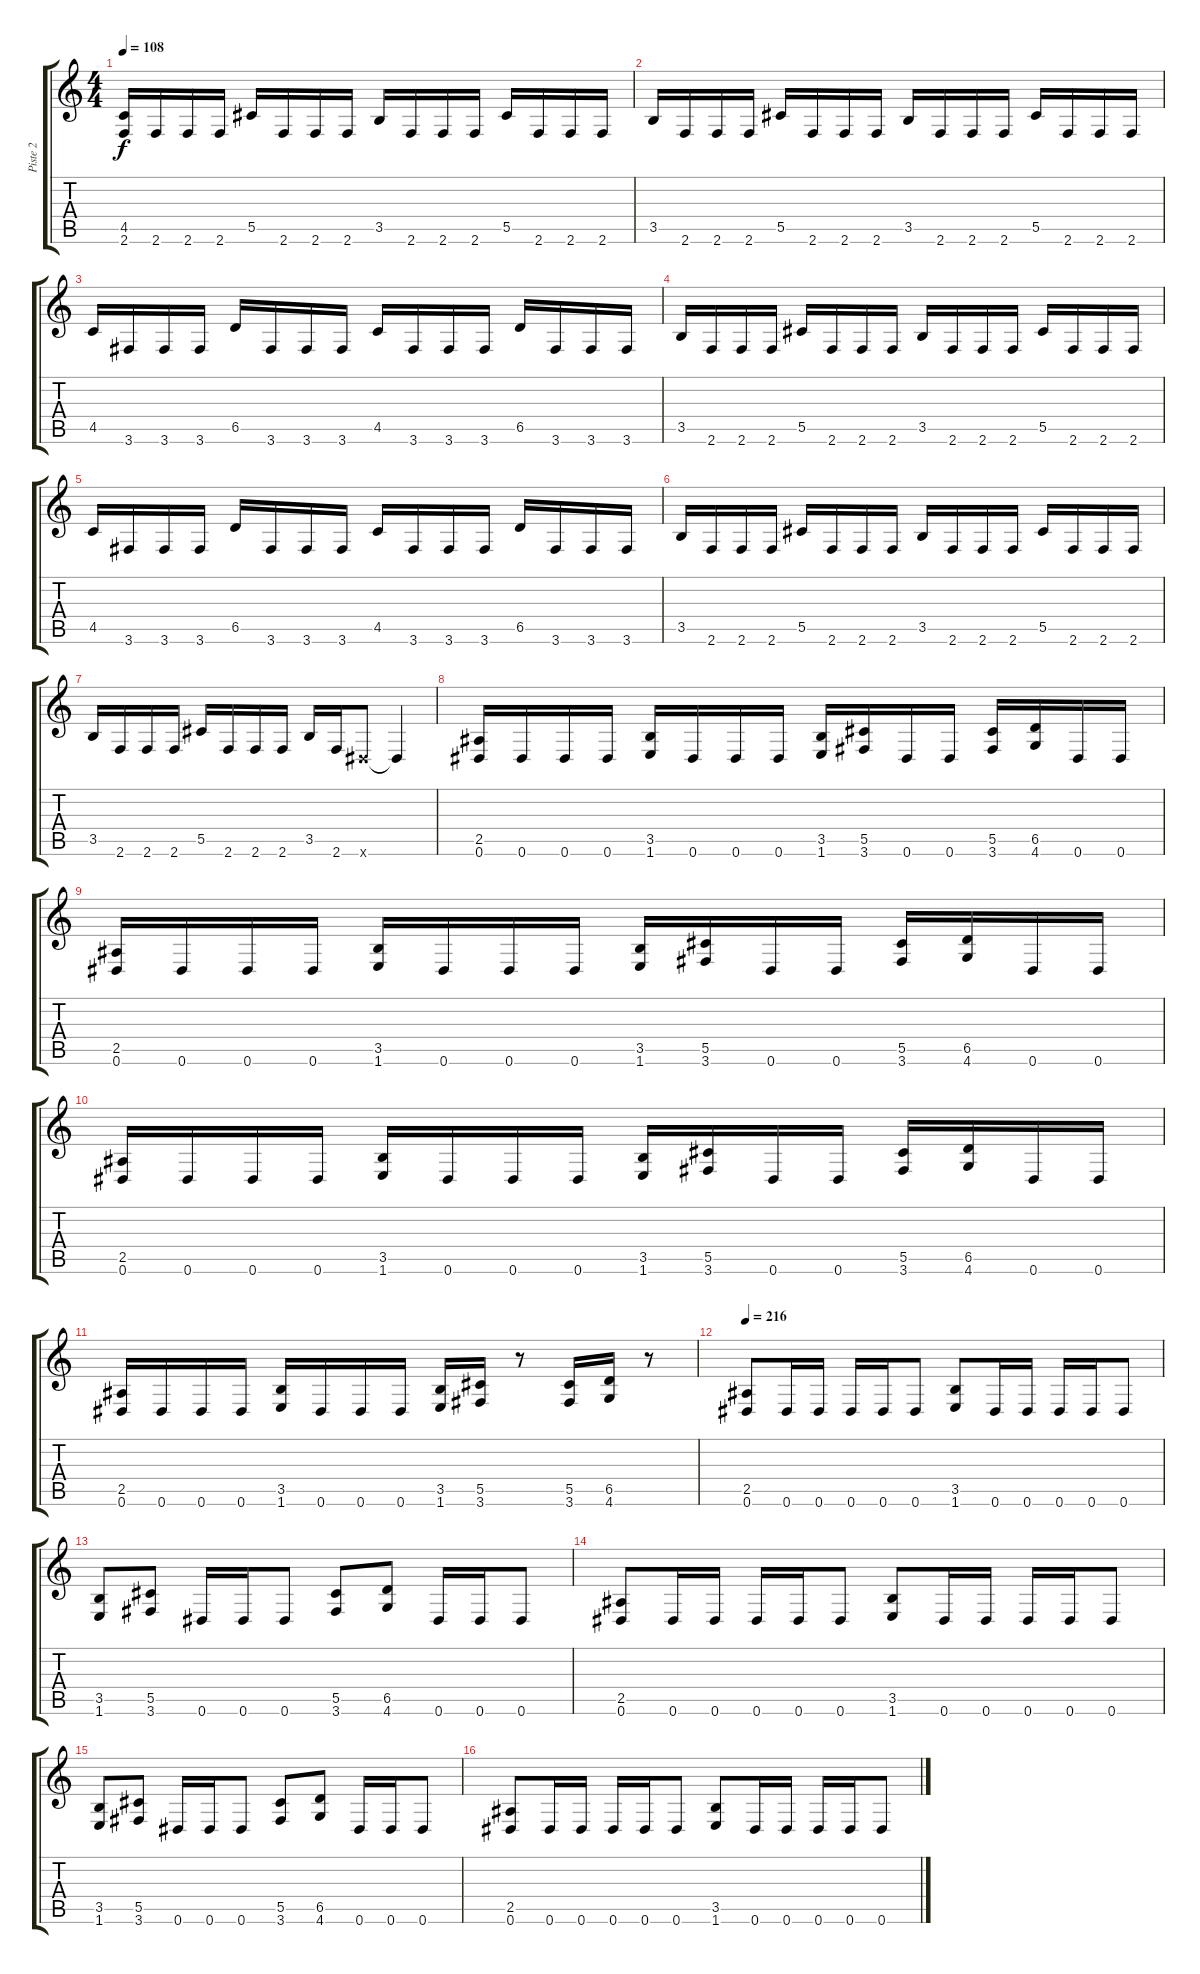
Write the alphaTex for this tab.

\track ("Piste 2" "Piste 2") {instrument distortionguitar}
\staff {score tabs}
\tuning (Eb4 Bb3 Gb3 Db3 Ab2 Eb2) {hide}
\ts (4 4)
\tempo 108
\clef g2
\ks c
(4.5 2.6).16{dy f instrument distortionguitar} 2.6.16 2.6.16 2.6.16 5.5.16 2.6.16 2.6.16 2.6.16 3.5.16 2.6.16 2.6.16 2.6.16 5.5.16 2.6.16 2.6.16 2.6.16 |
3.5.16 2.6.16 2.6.16 2.6.16 5.5.16 2.6.16 2.6.16 2.6.16 3.5.16 2.6.16 2.6.16 2.6.16 5.5.16 2.6.16 2.6.16 2.6.16 |
4.5.16 3.6.16 3.6.16 3.6.16 6.5.16 3.6.16 3.6.16 3.6.16 4.5.16 3.6.16 3.6.16 3.6.16 6.5.16 3.6.16 3.6.16 3.6.16 |
3.5.16 2.6.16 2.6.16 2.6.16 5.5.16 2.6.16 2.6.16 2.6.16 3.5.16 2.6.16 2.6.16 2.6.16 5.5.16 2.6.16 2.6.16 2.6.16 |
4.5.16 3.6.16 3.6.16 3.6.16 6.5.16 3.6.16 3.6.16 3.6.16 4.5.16 3.6.16 3.6.16 3.6.16 6.5.16 3.6.16 3.6.16 3.6.16 |
3.5.16 2.6.16 2.6.16 2.6.16 5.5.16 2.6.16 2.6.16 2.6.16 3.5.16 2.6.16 2.6.16 2.6.16 5.5.16 2.6.16 2.6.16 2.6.16 |
3.5.16 2.6.16 2.6.16 2.6.16 5.5.16 2.6.16 2.6.16 2.6.16 3.5.16 2.6.16 0.6{x}.8 0.6{t}.4 |
(2.5 0.6).16 0.6.16 0.6.16 0.6.16 (3.5 1.6).16 0.6.16 0.6.16 0.6.16 (3.5 1.6).16 (5.5 3.6).16 0.6.16 0.6.16 (5.5 3.6).16 (6.5 4.6).16 0.6.16 0.6.16 |
(2.5 0.6).16 0.6.16 0.6.16 0.6.16 (3.5 1.6).16 0.6.16 0.6.16 0.6.16 (3.5 1.6).16 (5.5 3.6).16 0.6.16 0.6.16 (5.5 3.6).16 (6.5 4.6).16 0.6.16 0.6.16 |
(2.5 0.6).16 0.6.16 0.6.16 0.6.16 (3.5 1.6).16 0.6.16 0.6.16 0.6.16 (3.5 1.6).16 (5.5 3.6).16 0.6.16 0.6.16 (5.5 3.6).16 (6.5 4.6).16 0.6.16 0.6.16 |
(2.5 0.6).16 0.6.16 0.6.16 0.6.16 (3.5 1.6).16 0.6.16 0.6.16 0.6.16 (3.5 1.6).16 (5.5 3.6).16 r.8 (5.5 3.6).16 (6.5 4.6).16 r.8 |
\tempo 216
(2.5 0.6).8 0.6.16 0.6.16 0.6.16 0.6.16 0.6.8 (3.5 1.6).8 0.6.16 0.6.16 0.6.16 0.6.16 0.6.8 |
(3.5 1.6).8 (5.5 3.6).8 0.6.16 0.6.16 0.6.8 (5.5 3.6).8 (6.5 4.6).8 0.6.16 0.6.16 0.6.8 |
(2.5 0.6).8 0.6.16 0.6.16 0.6.16 0.6.16 0.6.8 (3.5 1.6).8 0.6.16 0.6.16 0.6.16 0.6.16 0.6.8 |
(3.5 1.6).8 (5.5 3.6).8 0.6.16 0.6.16 0.6.8 (5.5 3.6).8 (6.5 4.6).8 0.6.16 0.6.16 0.6.8 |
(2.5 0.6).8 0.6.16 0.6.16 0.6.16 0.6.16 0.6.8 (3.5 1.6).8 0.6.16 0.6.16 0.6.16 0.6.16 0.6.8
